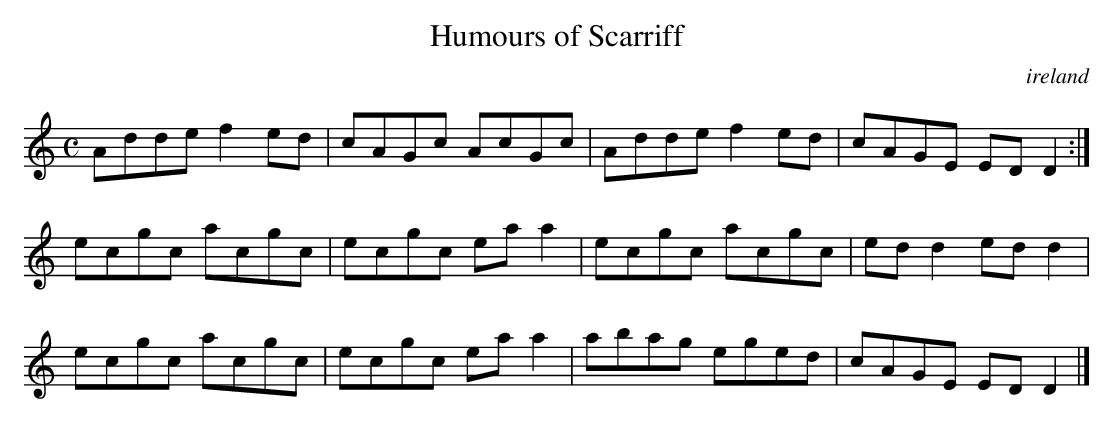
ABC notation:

X:1
T:Humours of Scarriff
O:ireland
M:C
L:1/8
K:D Dorian
Adde f2ed|cAGc AcGc|Adde f2ed|cAGE EDD2:|!
ecgc acgc|ecgc eaa2|ecgc acgc|edd2 edd2|!
ecgc acgc|ecgc eaa2|abag eged|cAGE EDD2|]!
